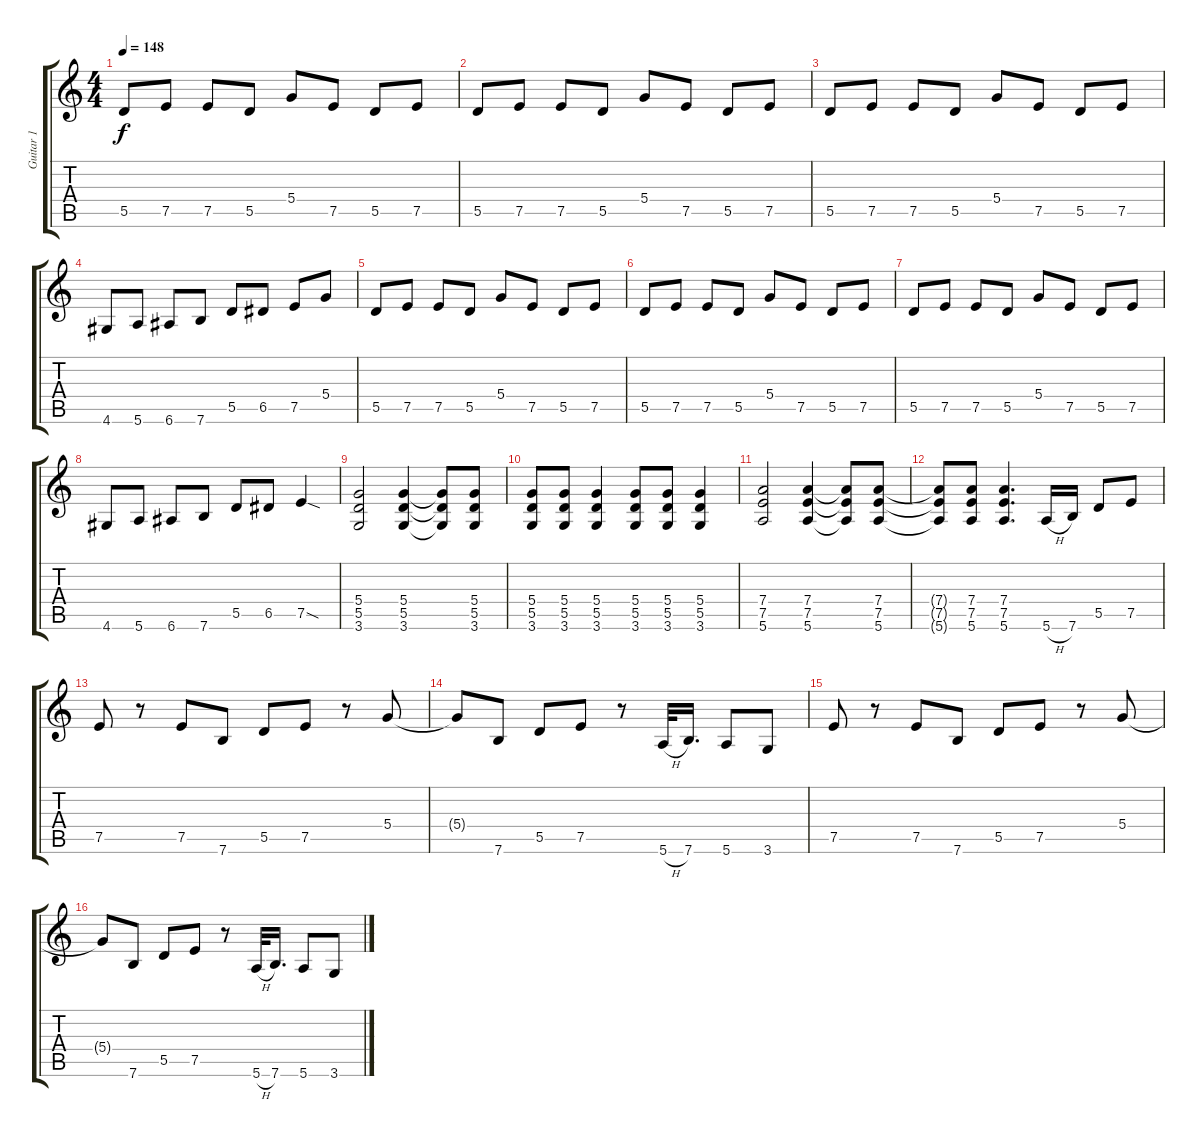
\track ("Guitar 1" "Guitar 1") {instrument overdrivenguitar}
\staff {score tabs}
\tuning (E4 B3 G3 D3 A2 E2) {hide}
\ts (4 4)
\tempo 148
\clef g2
\ks c
5.5.8{dy f} 7.5.8 7.5.8 5.5.8 5.4.8 7.5.8 5.5.8 7.5.8 |
5.5.8 7.5.8 7.5.8 5.5.8 5.4.8 7.5.8 5.5.8 7.5.8 |
5.5.8 7.5.8 7.5.8 5.5.8 5.4.8 7.5.8 5.5.8 7.5.8 |
4.6.8 5.6.8 6.6.8 7.6.8 5.5.8 6.5.8 7.5.8 5.4.8 |
5.5.8 7.5.8 7.5.8 5.5.8 5.4.8 7.5.8 5.5.8 7.5.8 |
5.5.8 7.5.8 7.5.8 5.5.8 5.4.8 7.5.8 5.5.8 7.5.8 |
5.5.8 7.5.8 7.5.8 5.5.8 5.4.8 7.5.8 5.5.8 7.5.8 |
4.6.8 5.6.8 6.6.8 7.6.8 5.5.8 6.5.8 7.5{sod}.4 |
(5.4 5.5 3.6).2 (5.4 5.5 3.6).4 (5.4{t} 5.5{t} 3.6{t}).8 (5.4 5.5 3.6).8 |
(5.4 5.5 3.6).8 (5.4 5.5 3.6).8 (5.4 5.5 3.6).4 (5.4 5.5 3.6).8 (5.4 5.5 3.6).8 (5.4 5.5 3.6).4 |
(7.4 7.5 5.6).2 (7.4 7.5 5.6).4 (7.4{t} 7.5{t} 5.6{t}).8 (7.4 7.5 5.6).8 |
(7.4{t} 7.5{t} 5.6{t}).8 (7.4 7.5 5.6).8 (7.4 7.5 5.6).4{d} 5.6{h}.16 7.6.16 5.5.8 7.5.8 |
7.5.8 r.8 7.5.8 7.6.8 5.5.8 7.5.8 r.8 5.4.8 |
5.4{t}.8 7.6.8 5.5.8 7.5.8 r.8 5.6{h}.32 7.6.16{d} 5.6.8 3.6.8 |
7.5.8 r.8 7.5.8 7.6.8 5.5.8 7.5.8 r.8 5.4.8 |
5.4{t}.8 7.6.8 5.5.8 7.5.8 r.8 5.6{h}.32 7.6.16{d} 5.6.8 3.6.8
